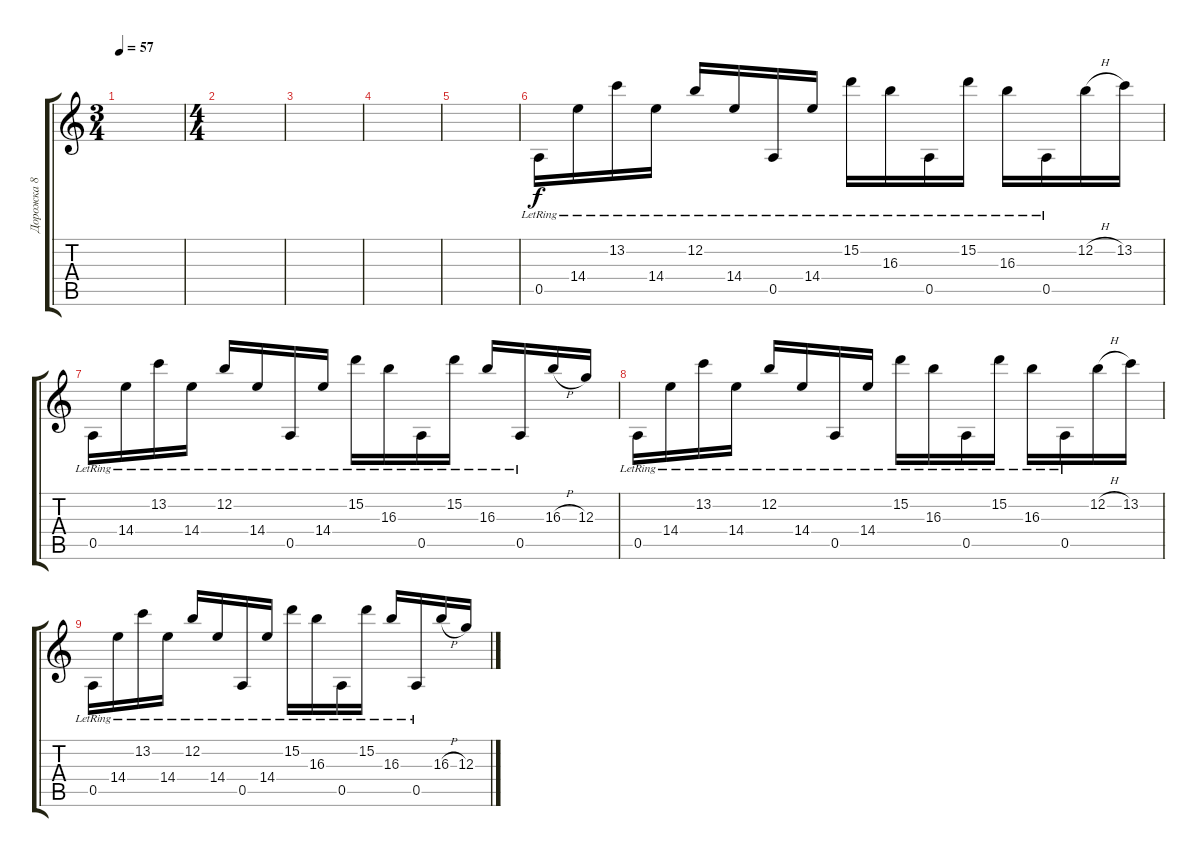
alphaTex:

\track ("Дорожка 8" "Дорожка 8") {instrument acousticguitarsteel}
\staff {score tabs}
\tuning (E4 B3 G3 D3 A2 E2) {hide}
\ts (3 4)
\tempo 57
\clef g2
\ks c
|
\ts (4 4)
|
|
|
|
0.5{lr}.16 14.4{lr}.16 13.2{lr}.16 14.4{lr}.16 12.2{lr}.16 14.4{lr}.16 0.5{lr}.16 14.4{lr}.16 15.2{lr}.16 16.3{lr}.16 0.5{lr}.16 15.2{lr}.16 16.3{lr}.16 0.5{lr}.16 12.2{h}.16 13.2.16 |
0.5{lr}.16 14.4{lr}.16 13.2{lr}.16 14.4{lr}.16 12.2{lr}.16 14.4{lr}.16 0.5{lr}.16 14.4{lr}.16 15.2{lr}.16 16.3{lr}.16 0.5{lr}.16 15.2{lr}.16 16.3{lr}.16 0.5{lr}.16 16.3{h}.16 12.3.16 |
0.5{lr}.16 14.4{lr}.16 13.2{lr}.16 14.4{lr}.16 12.2{lr}.16 14.4{lr}.16 0.5{lr}.16 14.4{lr}.16 15.2{lr}.16 16.3{lr}.16 0.5{lr}.16 15.2{lr}.16 16.3{lr}.16 0.5{lr}.16 12.2{h}.16 13.2.16 |
0.5{lr}.16 14.4{lr}.16 13.2{lr}.16 14.4{lr}.16 12.2{lr}.16 14.4{lr}.16 0.5{lr}.16 14.4{lr}.16 15.2{lr}.16 16.3{lr}.16 0.5{lr}.16 15.2{lr}.16 16.3{lr}.16 0.5{lr}.16 16.3{h}.16 12.3.16
